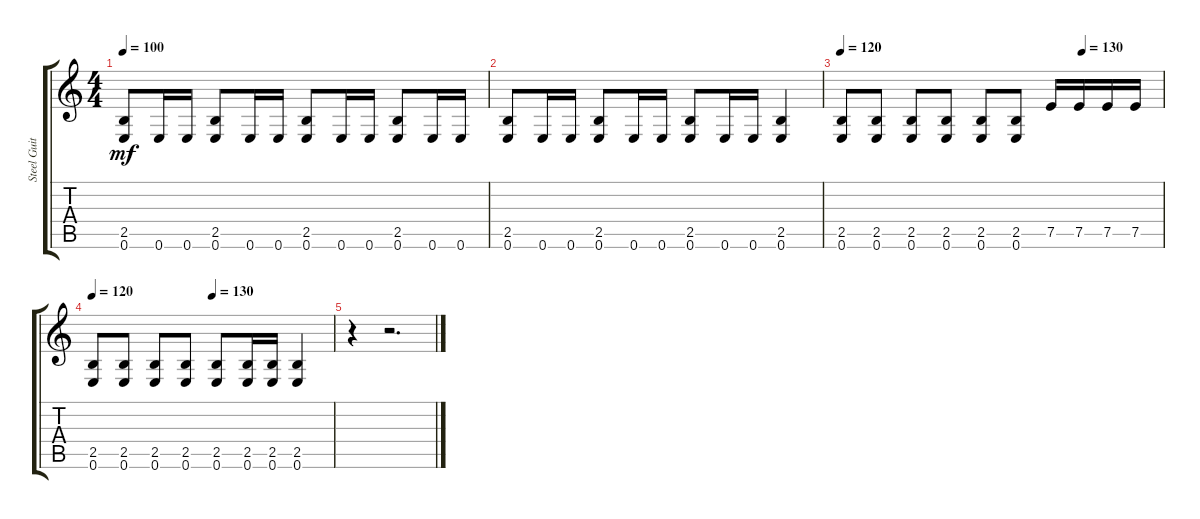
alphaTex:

\track ("Steel Guitar" "Steel Guit") {instrument acousticguitarsteel}
\staff {score tabs}
\tuning (E4 B3 G3 D3 A2 E2) {hide}
\ts (4 4)
\tempo 100
\clef g2
\ks c
(2.5 0.6).8{dy mf} 0.6.16 0.6.16 (2.5 0.6).8 0.6.16 0.6.16 (2.5 0.6).8 0.6.16 0.6.16 (2.5 0.6).8 0.6.16 0.6.16 |
(2.5 0.6).8 0.6.16 0.6.16 (2.5 0.6).8 0.6.16 0.6.16 (2.5 0.6).8 0.6.16 0.6.16 (2.5 0.6).4 |
\tempo 120
\tempo (130 0.75)
(2.5 0.6).8 (2.5 0.6).8 (2.5 0.6).8 (2.5 0.6).8 (2.5 0.6).8 (2.5 0.6).8 7.5.16 7.5.16 7.5.16 7.5.16 |
\tempo 120
\tempo (130 0.5)
(2.5 0.6).8 (2.5 0.6).8 (2.5 0.6).8 (2.5 0.6).8 (2.5 0.6).8 (2.5 0.6).16 (2.5 0.6).16 (2.5 0.6).4 |
r.4 r.2{d}
